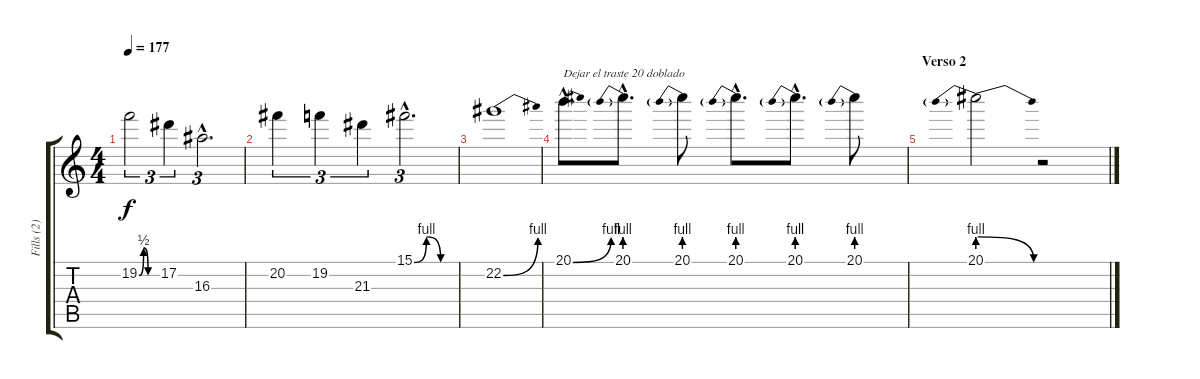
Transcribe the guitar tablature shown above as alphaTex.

\track ("Fills (2)" "Fills (2)") {instrument distortionguitar}
\staff {score tabs}
\tuning (Eb4 Bb3 Gb3 Db3 Ab2 Eb2) {hide}
\ts (4 4)
\tempo 177
\clef g2
\ks c
19.2{be (custom 0 0 15 2 30 0 60 0)}.2{tu (3 2) dy f} 17.2.4{tu (3 2)} 16.3{hac}.2{d tu (3 2)} |
20.2.4{tu (3 2)} 19.2.4{tu (3 2)} 21.3.4{tu (3 2)} 15.1{be (custom 0 0 18 4 39 0 60 0) hac}.2{d tu (3 2)} |
22.2{be (bend 0 0 60 4)}.1 |
20.1{be (bend 0 0 60 4) hac}.8{d txt "Dejar el traste 20 doblado"} 20.1{be (prebend 0 4 60 4) hac}.8{d} 20.1{be (prebend 0 4 60 4)}.8 20.1{be (prebend 0 4 60 4) hac}.8{d} 20.1{be (prebend 0 4 60 4) hac}.8{d} 20.1{be (prebend 0 4 60 4)}.8 |
\section ("" "Verso 2")
20.1{be (prebendrelease 0 4 60 0)}.2 r.2
